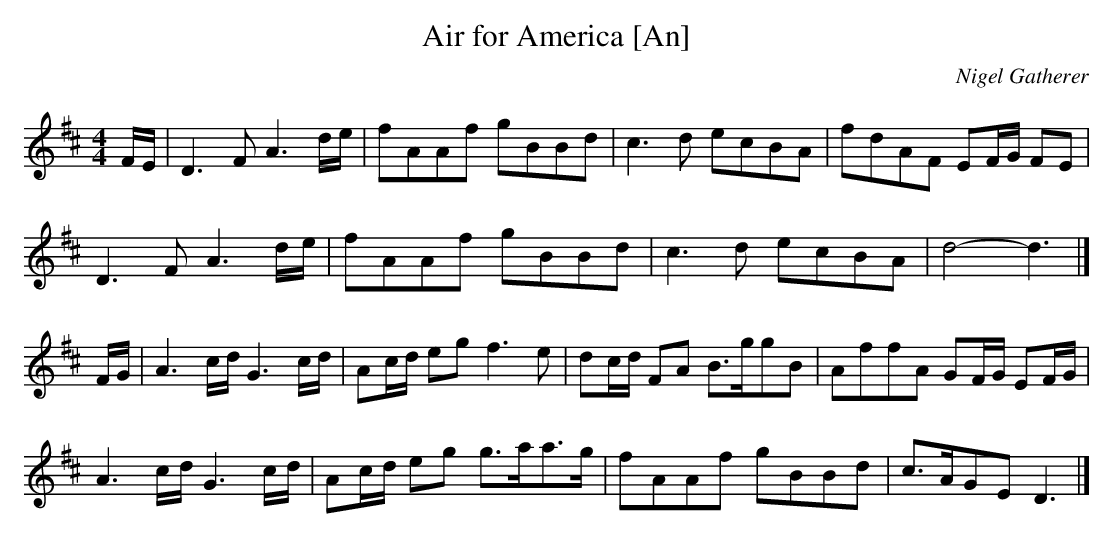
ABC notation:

X:1
T: Air for America [An]
C: Nigel Gatherer
M: 4/4
L: 1/8
K: D
F/E/|D3 F A3 d/e/|fAAf gBBd|c3 d ecBA|fdAF EF/G/ FE|
D3 F A3 d/e/|fAAf gBBd|c3 d ecBA|d4- d3|]
F/G/|A3 c/d/ G3 c/d/|Ac/d/ eg f3 e|dc/d/ FA B>ggB|\
AffA GF/G/ EF/G/|
A3 c/d/ G3 c/d/|Ac/d/ eg g>aa>g|fAAf gBBd|c>AGE D3|]
